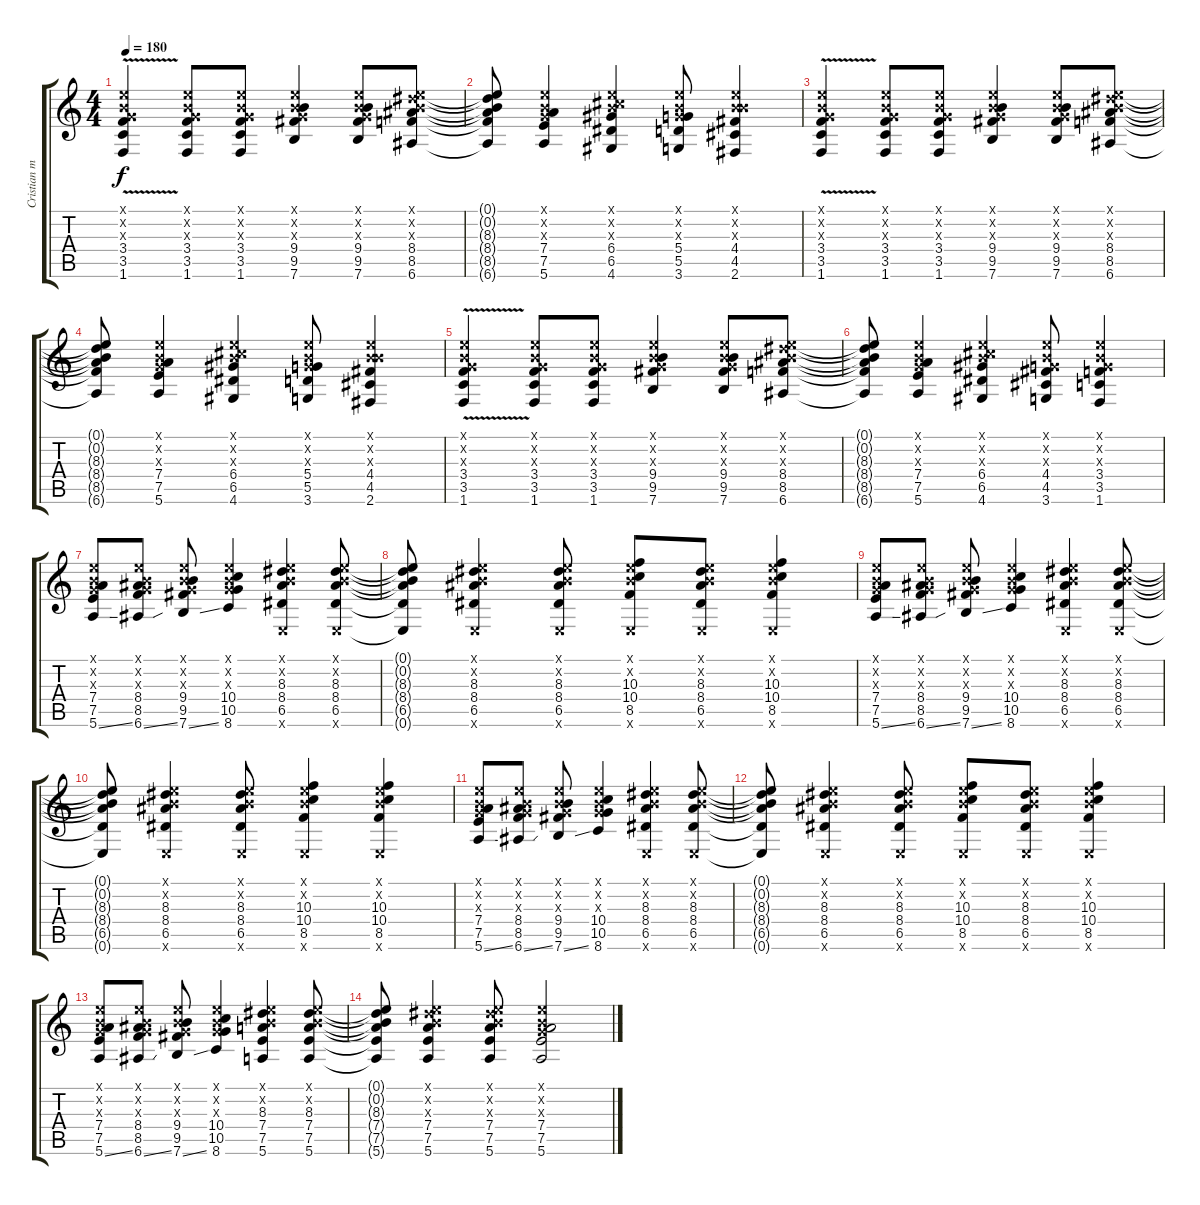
\track ("Cristian mi cuñao :P" "Cristian m") {instrument distortionguitar}
\staff {score tabs}
\tuning (E4 B3 G3 D3 A2 E2) {hide}
\ts (4 4)
\tempo 180
\clef g2
\ks c
(0.1{x} 0.2{x} 0.3{x} 3.4{v} 3.5 1.6).4{dy f} (0.1{x} 0.2{x} 0.3{x} 3.4 3.5 1.6).8 (0.1{x} 0.2{x} 0.3{x} 3.4 3.5 1.6).8 (0.1{x} 0.2{x} 0.3{x} 9.4 9.5 7.6).4 (0.1{x} 0.2{x} 0.3{x} 9.4 9.5 7.6).8 (0.1{x} 0.2{x} 8.3{x} 8.4 8.5 6.6).8 |
(0.1{t} 0.2{t} 8.3{t} 8.4{t} 8.5{t} 6.6{t}).8 (0.1{x} 0.2{x} 0.3{x} 7.4 7.5 5.6).4 (0.1{x} 0.2{x} 6.3{x} 6.4 6.5 4.6).4 (0.1{x} 0.2{x} 0.3{x} 5.4 5.5 3.6).8 (0.1{x} 0.2{x} 4.3{x} 4.4 4.5 2.6).4 |
(0.1{x} 0.2{x} 0.3{x} 3.4{v} 3.5 1.6).4 (0.1{x} 0.2{x} 0.3{x} 3.4 3.5 1.6).8 (0.1{x} 0.2{x} 0.3{x} 3.4 3.5 1.6).8 (0.1{x} 0.2{x} 0.3{x} 9.4 9.5 7.6).4 (0.1{x} 0.2{x} 0.3{x} 9.4 9.5 7.6).8 (0.1{x} 0.2{x} 8.3{x} 8.4 8.5 6.6).8 |
(0.1{t} 0.2{t} 8.3{t} 8.4{t} 8.5{t} 6.6{t}).8 (0.1{x} 0.2{x} 0.3{x} 7.4 7.5 5.6).4 (0.1{x} 0.2{x} 6.3{x} 6.4 6.5 4.6).4 (0.1{x} 0.2{x} 0.3{x} 5.4 5.5 3.6).8 (0.1{x} 0.2{x} 4.3{x} 4.4 4.5 2.6).4 |
(0.1{x} 0.2{x} 0.3{x} 3.4{v} 3.5 1.6).4 (0.1{x} 0.2{x} 0.3{x} 3.4 3.5 1.6).8 (0.1{x} 0.2{x} 0.3{x} 3.4 3.5 1.6).8 (0.1{x} 0.2{x} 0.3{x} 9.4 9.5 7.6).4 (0.1{x} 0.2{x} 0.3{x} 9.4 9.5 7.6).8 (0.1{x} 0.2{x} 8.3{x} 8.4 8.5 6.6).8 |
(0.1{t} 0.2{t} 8.3{t} 8.4{t} 8.5{t} 6.6{t}).8 (0.1{x} 0.2{x} 0.3{x} 7.4 7.5 5.6).4 (0.1{x} 0.2{x} 6.3{x} 6.4 6.5 4.6).4 (0.1{x} 0.2{x} 0.3{x} 4.4 4.5 3.6).8 (0.1{x} 0.2{x} 0.3{x} 3.4 3.5 1.6).4 |
(0.1{x} 0.2{x} 0.3{x} 7.4 7.5 5.6{ss}).8 (0.1{x} 0.2{x} 0.3{x} 8.4 8.5 6.6{ss}).8 (0.1{x} 0.2{x} 0.3{x} 9.4 9.5 7.6{ss}).8 (0.1{x} 0.2{x} 0.3{x} 10.4 10.5 8.6).4 (0.1{x} 0.2{x} 8.3 8.4 6.5 0.6{x}).4 (0.1{x} 0.2{x} 8.3 8.4 6.5 0.6{x}).8 |
(0.1{t} 0.2{t} 8.3{t} 8.4{t} 6.5{t} 0.6{t}).8 (0.1{x} 0.2{x} 8.3 8.4 6.5 0.6{x}).4 (0.1{x} 0.2{x} 8.3 8.4 6.5 0.6{x}).8 (0.1{x} 0.2{x} 10.3 10.4 8.5 0.6{x}).8 (0.1{x} 0.2{x} 8.3 8.4 6.5 0.6{x}).8 (0.1{x} 0.2{x} 10.3 10.4 8.5 0.6{x}).4 |
(0.1{x} 0.2{x} 0.3{x} 7.4 7.5 5.6{ss}).8 (0.1{x} 0.2{x} 0.3{x} 8.4 8.5 6.6{ss}).8 (0.1{x} 0.2{x} 0.3{x} 9.4 9.5 7.6{ss}).8 (0.1{x} 0.2{x} 0.3{x} 10.4 10.5 8.6).4 (0.1{x} 0.2{x} 8.3 8.4 6.5 0.6{x}).4 (0.1{x} 0.2{x} 8.3 8.4 6.5 0.6{x}).8 |
(0.1{t} 0.2{t} 8.3{t} 8.4{t} 6.5{t} 0.6{t}).8 (0.1{x} 0.2{x} 8.3 8.4 6.5 0.6{x}).4 (0.1{x} 0.2{x} 8.3 8.4 6.5 0.6{x}).8 (0.1{x} 0.2{x} 10.3 10.4 8.5 0.6{x}).4 (0.1{x} 0.2{x} 10.3 10.4 8.5 0.6{x}).4 |
(0.1{x} 0.2{x} 0.3{x} 7.4 7.5 5.6{ss}).8 (0.1{x} 0.2{x} 0.3{x} 8.4 8.5 6.6{ss}).8 (0.1{x} 0.2{x} 0.3{x} 9.4 9.5 7.6{ss}).8 (0.1{x} 0.2{x} 0.3{x} 10.4 10.5 8.6).4 (0.1{x} 0.2{x} 8.3 8.4 6.5 0.6{x}).4 (0.1{x} 0.2{x} 8.3 8.4 6.5 0.6{x}).8 |
(0.1{t} 0.2{t} 8.3{t} 8.4{t} 6.5{t} 0.6{t}).8 (0.1{x} 0.2{x} 8.3 8.4 6.5 0.6{x}).4 (0.1{x} 0.2{x} 8.3 8.4 6.5 0.6{x}).8 (0.1{x} 0.2{x} 10.3 10.4 8.5 0.6{x}).8 (0.1{x} 0.2{x} 8.3 8.4 6.5 0.6{x}).8 (0.1{x} 0.2{x} 10.3 10.4 8.5 0.6{x}).4 |
(0.1{x} 0.2{x} 0.3{x} 7.4 7.5 5.6{ss}).8 (0.1{x} 0.2{x} 0.3{x} 8.4 8.5 6.6{ss}).8 (0.1{x} 0.2{x} 0.3{x} 9.4 9.5 7.6{ss}).8 (0.1{x} 0.2{x} 0.3{x} 10.4 10.5 8.6).4 (0.1{x} 0.2{x} 8.3 7.4 7.5 5.6).4 (0.1{x} 0.2{x} 8.3 7.4 7.5 5.6).8 |
(0.1{t} 0.2{t} 8.3{t} 7.4{t} 7.5{t} 5.6{t}).8 (0.1{x} 0.2{x} 8.3{x} 7.4 7.5 5.6).4 (0.1{x} 0.2{x} 8.3{x} 7.4 7.5 5.6).8 (0.1{x} 0.2{x} 0.3{x} 7.4 7.5 5.6).2
